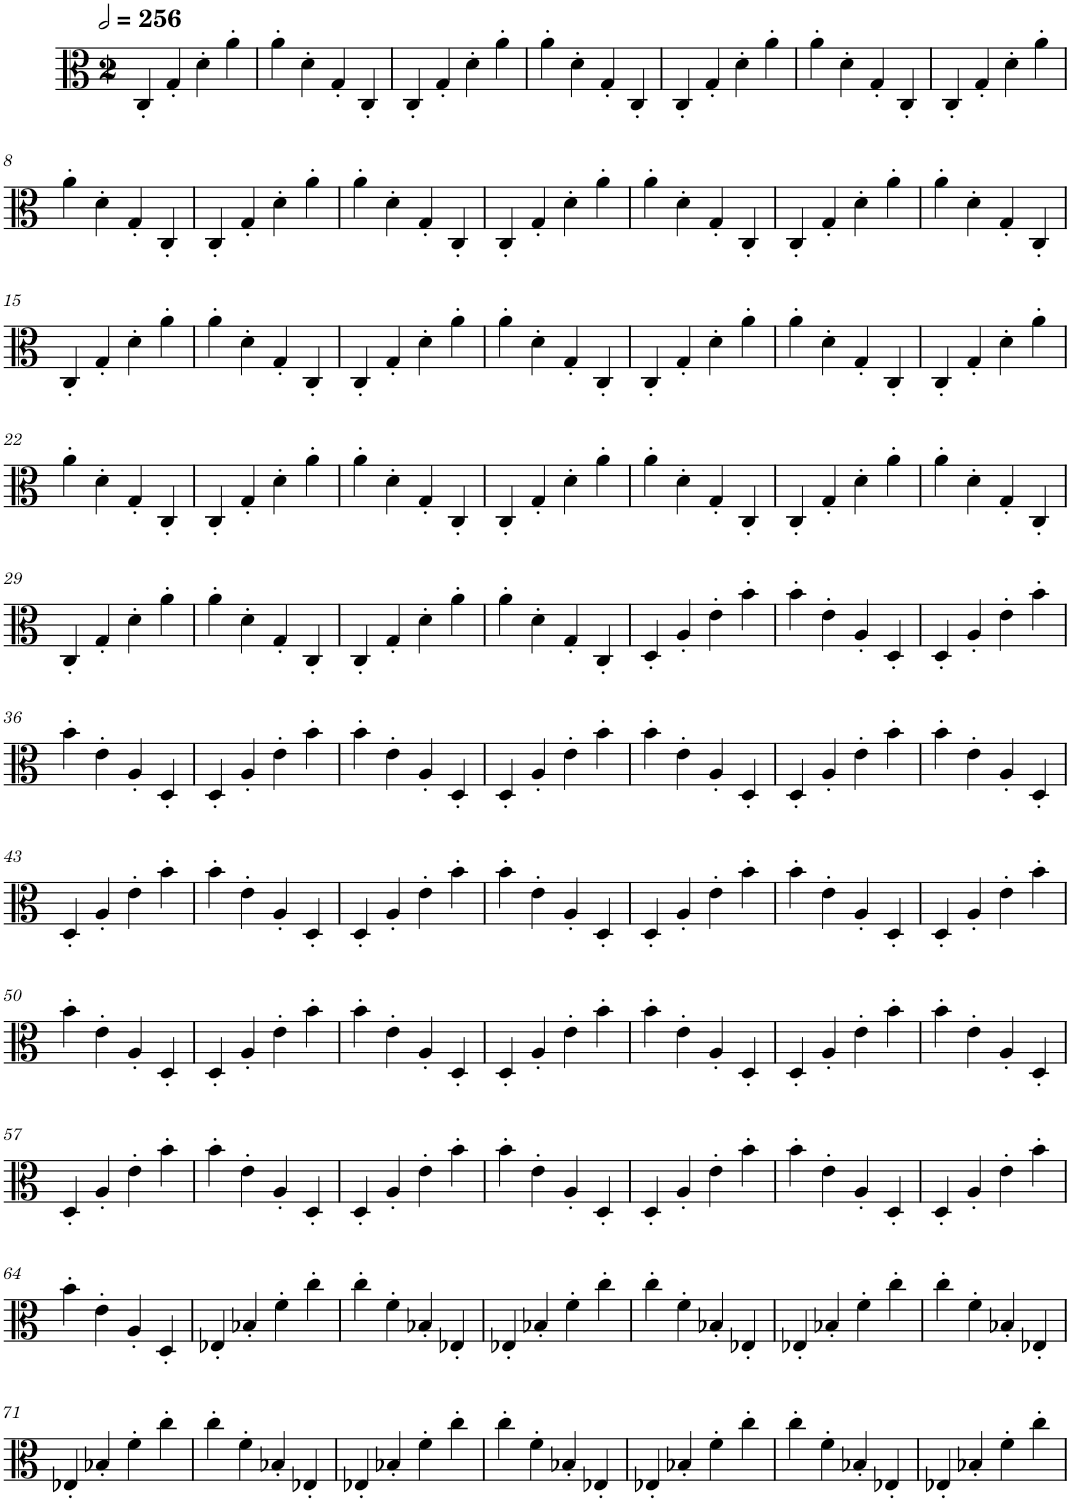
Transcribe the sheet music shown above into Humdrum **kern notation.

**kern
*part1
*staff1
*I"Viola
*I'Vla.
*clefC3
*k[]
*M2/2
*MM512
=1
4C'/
4G'/
4d'\
4a'\
=2
4a'\
4d'\
4G'/
4C'/
=3
4C'/
4G'/
4d'\
4a'\
=4
4a'\
4d'\
4G'/
4C'/
=5
4C'/
4G'/
4d'\
4a'\
=6
4a'\
4d'\
4G'/
4C'/
=7
4C'/
4G'/
4d'\
4a'\
!!LO:LB:g=z
=8
4a'\
4d'\
4G'/
4C'/
=9
4C'/
4G'/
4d'\
4a'\
=10
4a'\
4d'\
4G'/
4C'/
=11
4C'/
4G'/
4d'\
4a'\
=12
4a'\
4d'\
4G'/
4C'/
=13
4C'/
4G'/
4d'\
4a'\
=14
4a'\
4d'\
4G'/
4C'/
!!LO:LB:g=z
=15
4C'/
4G'/
4d'\
4a'\
=16
4a'\
4d'\
4G'/
4C'/
=17
4C'/
4G'/
4d'\
4a'\
=18
4a'\
4d'\
4G'/
4C'/
=19
4C'/
4G'/
4d'\
4a'\
=20
4a'\
4d'\
4G'/
4C'/
=21
4C'/
4G'/
4d'\
4a'\
!!LO:LB:g=z
=22
4a'\
4d'\
4G'/
4C'/
=23
4C'/
4G'/
4d'\
4a'\
=24
4a'\
4d'\
4G'/
4C'/
=25
4C'/
4G'/
4d'\
4a'\
=26
4a'\
4d'\
4G'/
4C'/
=27
4C'/
4G'/
4d'\
4a'\
=28
4a'\
4d'\
4G'/
4C'/
!!LO:LB:g=z
=29
4C'/
4G'/
4d'\
4a'\
=30
4a'\
4d'\
4G'/
4C'/
=31
4C'/
4G'/
4d'\
4a'\
=32
4a'\
4d'\
4G'/
4C'/
=33
4D'/
4A'/
4e'\
4b'\
=34
4b'\
4e'\
4A'/
4D'/
=35
4D'/
4A'/
4e'\
4b'\
!!LO:LB:g=z
=36
4b'\
4e'\
4A'/
4D'/
=37
4D'/
4A'/
4e'\
4b'\
=38
4b'\
4e'\
4A'/
4D'/
=39
4D'/
4A'/
4e'\
4b'\
=40
4b'\
4e'\
4A'/
4D'/
=41
4D'/
4A'/
4e'\
4b'\
=42
4b'\
4e'\
4A'/
4D'/
!!LO:LB:g=z
=43
4D'/
4A'/
4e'\
4b'\
=44
4b'\
4e'\
4A'/
4D'/
=45
4D'/
4A'/
4e'\
4b'\
=46
4b'\
4e'\
4A'/
4D'/
=47
4D'/
4A'/
4e'\
4b'\
=48
4b'\
4e'\
4A'/
4D'/
=49
4D'/
4A'/
4e'\
4b'\
!!LO:LB:g=z
=50
4b'\
4e'\
4A'/
4D'/
=51
4D'/
4A'/
4e'\
4b'\
=52
4b'\
4e'\
4A'/
4D'/
=53
4D'/
4A'/
4e'\
4b'\
=54
4b'\
4e'\
4A'/
4D'/
=55
4D'/
4A'/
4e'\
4b'\
=56
4b'\
4e'\
4A'/
4D'/
!!LO:LB:g=z
=57
4D'/
4A'/
4e'\
4b'\
=58
4b'\
4e'\
4A'/
4D'/
=59
4D'/
4A'/
4e'\
4b'\
=60
4b'\
4e'\
4A'/
4D'/
=61
4D'/
4A'/
4e'\
4b'\
=62
4b'\
4e'\
4A'/
4D'/
=63
4D'/
4A'/
4e'\
4b'\
!!LO:LB:g=z
=64
4b'\
4e'\
4A'/
4D'/
=65
4E-X'/
4B-X'/
4f'\
4cc'\
=66
4cc'\
4f'\
4B-X'/
4E-X'/
=67
4E-X'/
4B-X'/
4f'\
4cc'\
=68
4cc'\
4f'\
4B-X'/
4E-X'/
=69
4E-X'/
4B-X'/
4f'\
4cc'\
=70
4cc'\
4f'\
4B-X'/
4E-X'/
!!LO:LB:g=z
=71
4E-X'/
4B-X'/
4f'\
4cc'\
=72
4cc'\
4f'\
4B-X'/
4E-X'/
=73
4E-X'/
4B-X'/
4f'\
4cc'\
=74
4cc'\
4f'\
4B-X'/
4E-X'/
=75
4E-X'/
4B-X'/
4f'\
4cc'\
=76
4cc'\
4f'\
4B-X'/
4E-X'/
=77
4E-X'/
4B-X'/
4f'\
4cc'\
=
*-
